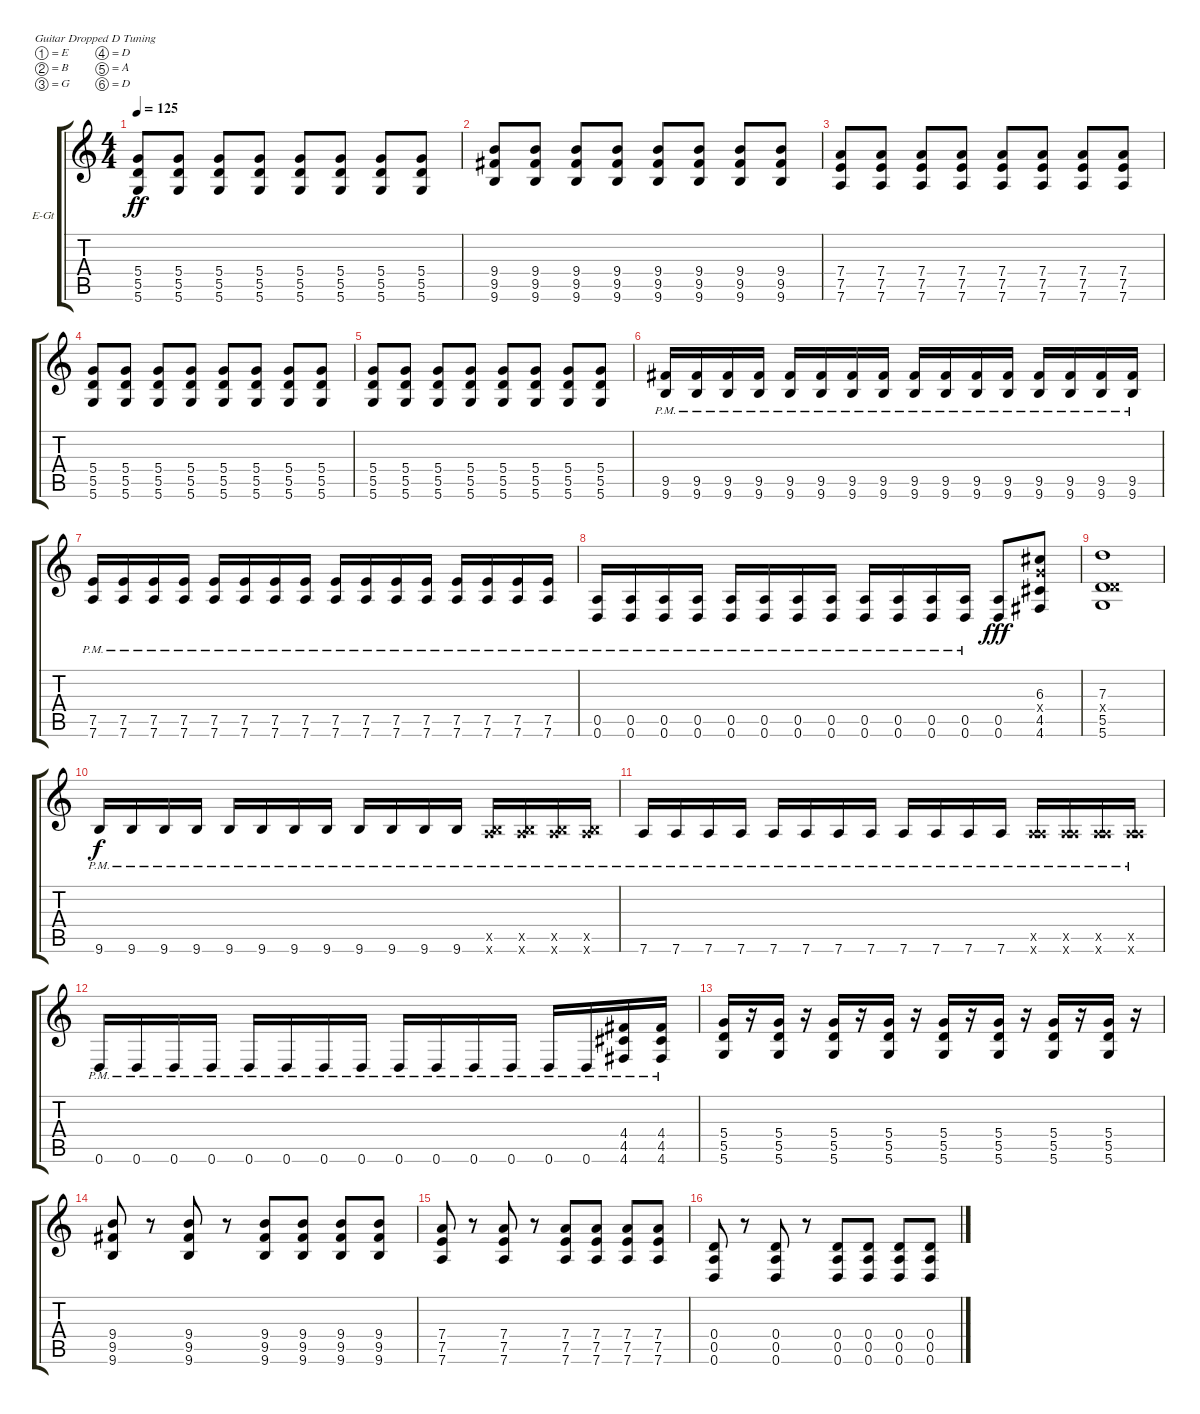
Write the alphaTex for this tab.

\bracketExtendMode groupsimilarinstruments
\firstSystemTrackNameOrientation horizontal
\otherSystemsTrackNameOrientation horizontal
\track ("Alex Gaskarth" "E-Gt") {instrument distortionguitar}
\staff {score tabs}
\tuning (E4 B3 G3 D3 A2 D2)
\ts (4 4)
\tempo 125
\clef g2
\ks c
(5.4 5.5 5.6).8{dy ff} (5.4 5.5 5.6).8 (5.4 5.5 5.6).8 (5.4 5.5 5.6).8 (5.4 5.5 5.6).8 (5.4 5.5 5.6).8 (5.4 5.5 5.6).8 (5.4 5.5 5.6).8 |
(9.4 9.5 9.6).8 (9.4 9.5 9.6).8 (9.4 9.5 9.6).8 (9.4 9.5 9.6).8 (9.4 9.5 9.6).8 (9.4 9.5 9.6).8 (9.4 9.5 9.6).8 (9.4 9.5 9.6).8 |
(7.4 7.5 7.6).8 (7.4 7.5 7.6).8 (7.4 7.5 7.6).8 (7.4 7.5 7.6).8 (7.4 7.5 7.6).8 (7.4 7.5 7.6).8 (7.4 7.5 7.6).8 (7.4 7.5 7.6).8 |
(5.4 5.5 5.6).8 (5.4 5.5 5.6).8 (5.4 5.5 5.6).8 (5.4 5.5 5.6).8 (5.4 5.5 5.6).8 (5.4 5.5 5.6).8 (5.4 5.5 5.6).8 (5.4 5.5 5.6).8 |
(5.4 5.5 5.6).8 (5.4 5.5 5.6).8 (5.4 5.5 5.6).8 (5.4 5.5 5.6).8 (5.4 5.5 5.6).8 (5.4 5.5 5.6).8 (5.4 5.5 5.6).8 (5.4 5.5 5.6).8 |
(9.6{pm} 9.5).16 (9.6{pm} 9.5).16 (9.6{pm} 9.5).16 (9.6{pm} 9.5).16 (9.6{pm} 9.5).16 (9.6{pm} 9.5).16 (9.6{pm} 9.5).16 (9.6{pm} 9.5).16 (9.6{pm} 9.5).16 (9.6{pm} 9.5).16 (9.6{pm} 9.5).16 (9.6{pm} 9.5).16 (9.6{pm} 9.5).16 (9.6{pm} 9.5).16 (9.6{pm} 9.5).16 (9.6{pm} 9.5).16 |
(7.6{pm} 7.5).16 (7.6{pm} 7.5).16 (7.6{pm} 7.5).16 (7.6{pm} 7.5).16 (7.6{pm} 7.5).16 (7.6{pm} 7.5).16 (7.6{pm} 7.5).16 (7.6{pm} 7.5).16 (7.6{pm} 7.5).16 (7.6{pm} 7.5).16 (7.6{pm} 7.5).16 (7.6{pm} 7.5).16 (7.6{pm} 7.5).16 (7.6{pm} 7.5).16 (7.6{pm} 7.5).16 (7.6{pm} 7.5).16 |
(0.6{pm} 0.5).16 (0.6{pm} 0.5).16 (0.6{pm} 0.5).16 (0.6{pm} 0.5).16 (0.6{pm} 0.5).16 (0.6{pm} 0.5).16 (0.6{pm} 0.5).16 (0.6{pm} 0.5).16 (0.6{pm} 0.5).16 (0.6{pm} 0.5).16 (0.6{pm} 0.5).16 (0.6{pm} 0.5).16 (0.5 0.6).8{dy fff} (5.4{x} 4.5 4.6 6.3).8 |
(5.6 5.5 0.4{x} 7.3).1 |
9.6{pm}.16{dy f} 9.6{pm}.16 9.6{pm}.16 9.6{pm}.16 9.6{pm}.16 9.6{pm}.16 9.6{pm}.16 9.6{pm}.16 9.6{pm}.16 9.6{pm}.16 9.6{pm}.16 9.6{pm}.16 (9.6{pm x} 0.5{x}).16 (9.6{pm x} 0.5{x}).16 (9.6{pm x} 0.5{x}).16 (9.6{pm x} 0.5{x}).16 |
7.6{pm}.16 7.6{pm}.16 7.6{pm}.16 7.6{pm}.16 7.6{pm}.16 7.6{pm}.16 7.6{pm}.16 7.6{pm}.16 7.6{pm}.16 7.6{pm}.16 7.6{pm}.16 7.6{pm}.16 (7.6{pm x} 0.5{x}).16 (7.6{pm x} 0.5{x}).16 (7.6{pm x} 0.5{x}).16 (7.6{pm x} 0.5{x}).16 |
0.6{pm}.16 0.6{pm}.16 0.6{pm}.16 0.6{pm}.16 0.6{pm}.16 0.6{pm}.16 0.6{pm}.16 0.6{pm}.16 0.6{pm}.16 0.6{pm}.16 0.6{pm}.16 0.6{pm}.16 0.6{pm}.16 0.6{pm}.16 (4.6{pm} 4.4 4.5).16 (4.6{pm} 4.4 4.5).16 |
(5.4 5.5 5.6).16 r.16 (5.4 5.5 5.6).16 r.16 (5.4 5.5 5.6).16 r.16 (5.6 5.5 5.4).16 r.16 (5.4 5.5 5.6).16 r.16 (5.6 5.5 5.4).16 r.16 (5.6 5.5 5.4).16 r.16 (5.4 5.5 5.6).16 r.16 |
(9.4 9.5 9.6).8 r.8 (9.4 9.5 9.6).8 r.8 (9.4 9.5 9.6).8 (9.4 9.5 9.6).8 (9.4 9.5 9.6).8 (9.4 9.5 9.6).8 |
(7.4 7.5 7.6).8 r.8 (7.4 7.5 7.6).8 r.8 (7.4 7.5 7.6).8 (7.4 7.5 7.6).8 (7.4 7.5 7.6).8 (7.4 7.5 7.6).8 |
(0.4 0.5 0.6).8 r.8 (0.4 0.5 0.6).8 r.8 (0.4 0.5 0.6).8 (0.4 0.5 0.6).8 (0.4 0.5 0.6).8 (0.4 0.5 0.6).8
